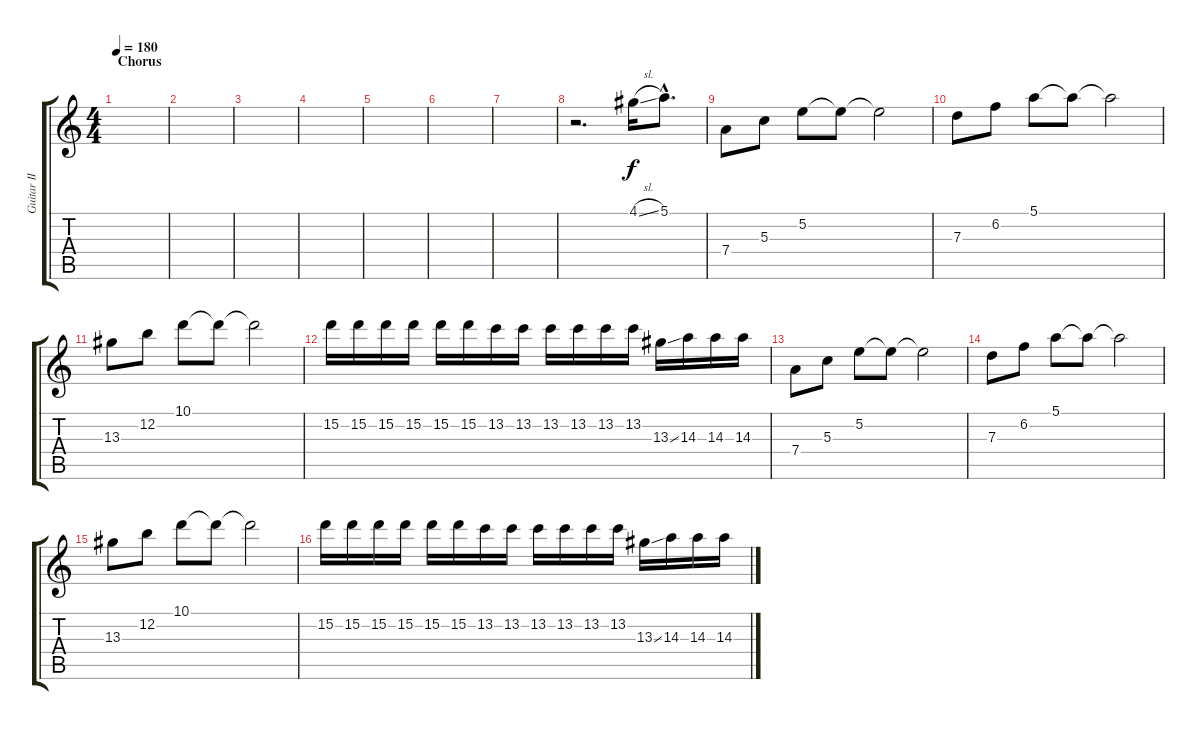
\track ("Guitar II" "Guitar II") {instrument distortionguitar}
\staff {score tabs}
\tuning (E4 B3 G3 D3 A2 E2) {hide}
\ts (4 4)
\section ("" "Chorus")
\tempo 180
\clef g2
\ks c
|
|
|
|
|
|
|
r.2{d} 4.1{sl}.16 5.1{hac}.8{d} |
7.4.8 5.3.8 5.2.8 5.2{t}.8 5.2{t}.2 |
7.3.8 6.2.8 5.1.8 5.1{t}.8 5.1{t}.2 |
13.3.8 12.2.8 10.1.8 10.1{t}.8 10.1{t}.2 |
15.2.16 15.2.16 15.2.16 15.2.16 15.2.16 15.2.16 13.2.16 13.2.16 13.2.16 13.2.16 13.2.16 13.2.16 13.3{ss}.16 14.3.16 14.3.16 14.3.16 |
7.4.8 5.3.8 5.2.8 5.2{t}.8 5.2{t}.2 |
7.3.8 6.2.8 5.1.8 5.1{t}.8 5.1{t}.2 |
13.3.8 12.2.8 10.1.8 10.1{t}.8 10.1{t}.2 |
15.2.16 15.2.16 15.2.16 15.2.16 15.2.16 15.2.16 13.2.16 13.2.16 13.2.16 13.2.16 13.2.16 13.2.16 13.3{ss}.16 14.3.16 14.3.16 14.3.16
